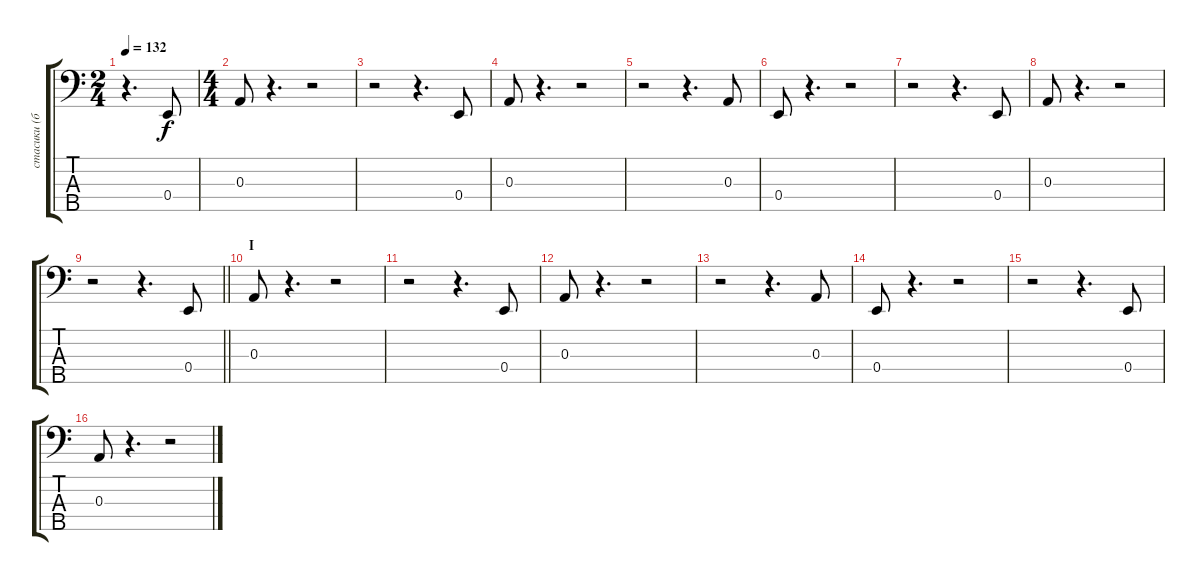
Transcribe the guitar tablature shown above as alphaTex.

\track ("стасики (бас)" "стасики (б") {instrument electricbassfinger}
\staff {score tabs}
\tuning (G2 D2 A1 E1 B0) {hide}
\ts (2 4)
\tempo 132
\clef f4
\ks c
r.4{d dy f instrument electricbassfinger} 0.4.8 |
\ts (4 4)
0.3.8 r.4{d} r.2 |
r.2 r.4{d} 0.4.8 |
0.3.8 r.4{d} r.2 |
r.2 r.4{d} 0.3.8 |
0.4.8 r.4{d} r.2 |
r.2 r.4{d} 0.4.8 |
0.3.8 r.4{d} r.2 |
\barLineRight lightlight
r.2 r.4{d} 0.4.8 |
\section ("" "I")
0.3.8 r.4{d} r.2 |
r.2 r.4{d} 0.4.8 |
0.3.8 r.4{d} r.2 |
r.2 r.4{d} 0.3.8 |
0.4.8 r.4{d} r.2 |
r.2 r.4{d} 0.4.8 |
0.3.8 r.4{d} r.2
